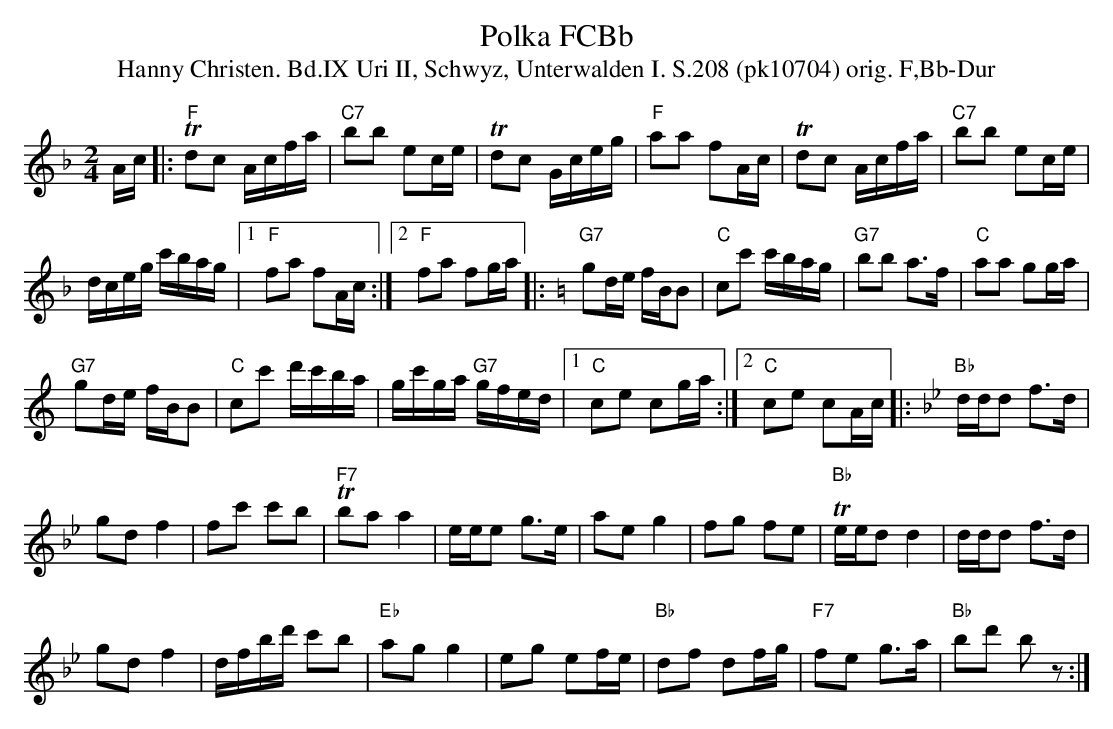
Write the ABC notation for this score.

X:1
T: Polka FCBb
T:Hanny Christen. Bd.IX Uri II, Schwyz, Unterwalden I. S.208 (pk10704) orig. F,Bb-Dur
M:2/4
L:1/16
K:F
Ac |: T"F"d2c2 Acfa | "C7"b2b2 e2ce | Td2c2 Gceg | "F"a2a2 f2Ac | Td2c2 Acfa | "C7"b2b2 e2ce |
dceg c'bag |1 "F"f2a2 f2Ac :|2 "F"f2a2 f2ga |: [K:C] "G7"g2de fBB2 | "C"c2c'2 c'bag | "G7"b2b2 a3f | "C"a2a2 g2ga |
"G7"g2de fBB2 | "C"c2c'2 d'c'ba | gc'ga "G7"gfed |1 "C"c2e2 c2ga :|2 "C"c2e2 c2Ac |: [K:Bb] "Bb"ddd2 f3d |
g2d2 f4 | f2c'2 c'2b2 | T"F7"b2a2 a4 | eee2 g3e | a2e2 g4 | f2g2 f2e2 | T"Bb"eed2 d4 | ddd2 f3d |
g2d2 f4 | dfbd' c'2b2 | "Eb"a2g2 g4 | e2g2 e2fe | "Bb"d2f2 d2fg | "F7"f2e2 g3a | "Bb"b2d'2 b2 z2 :|
